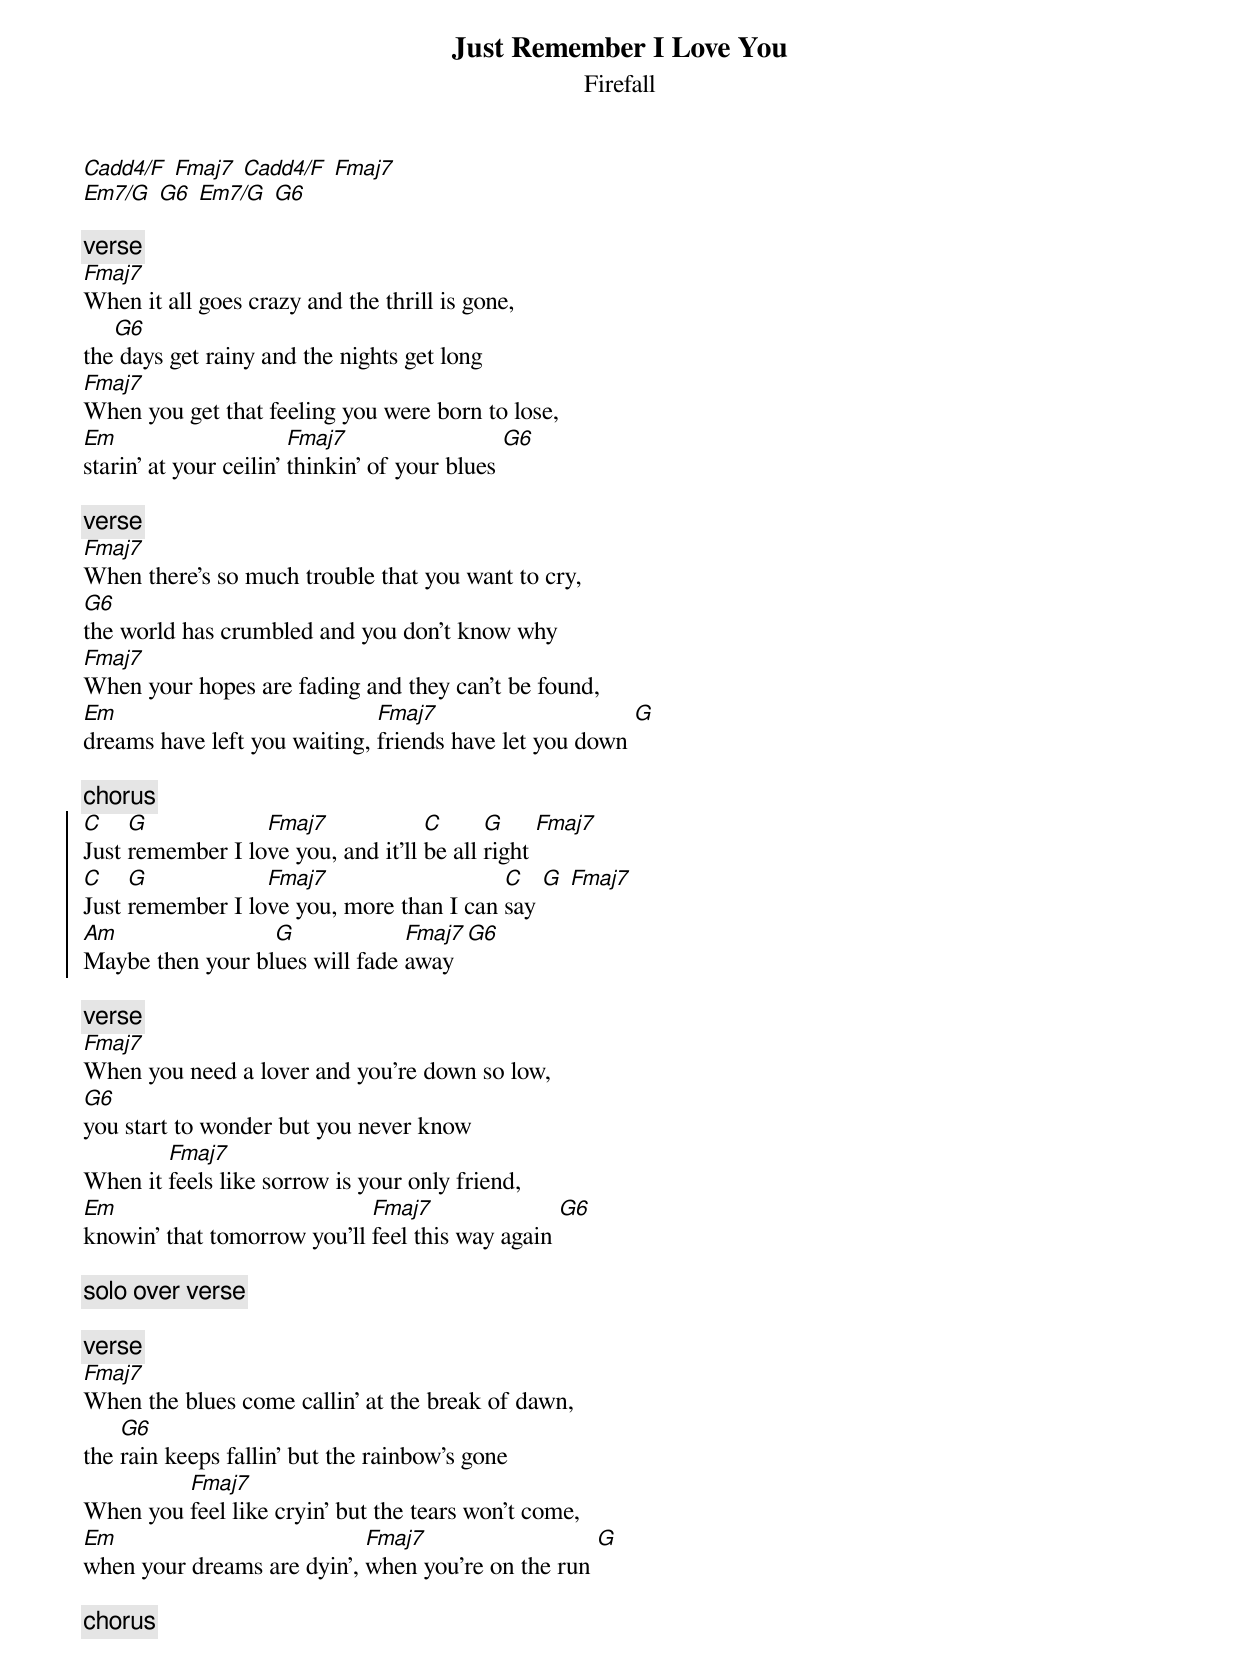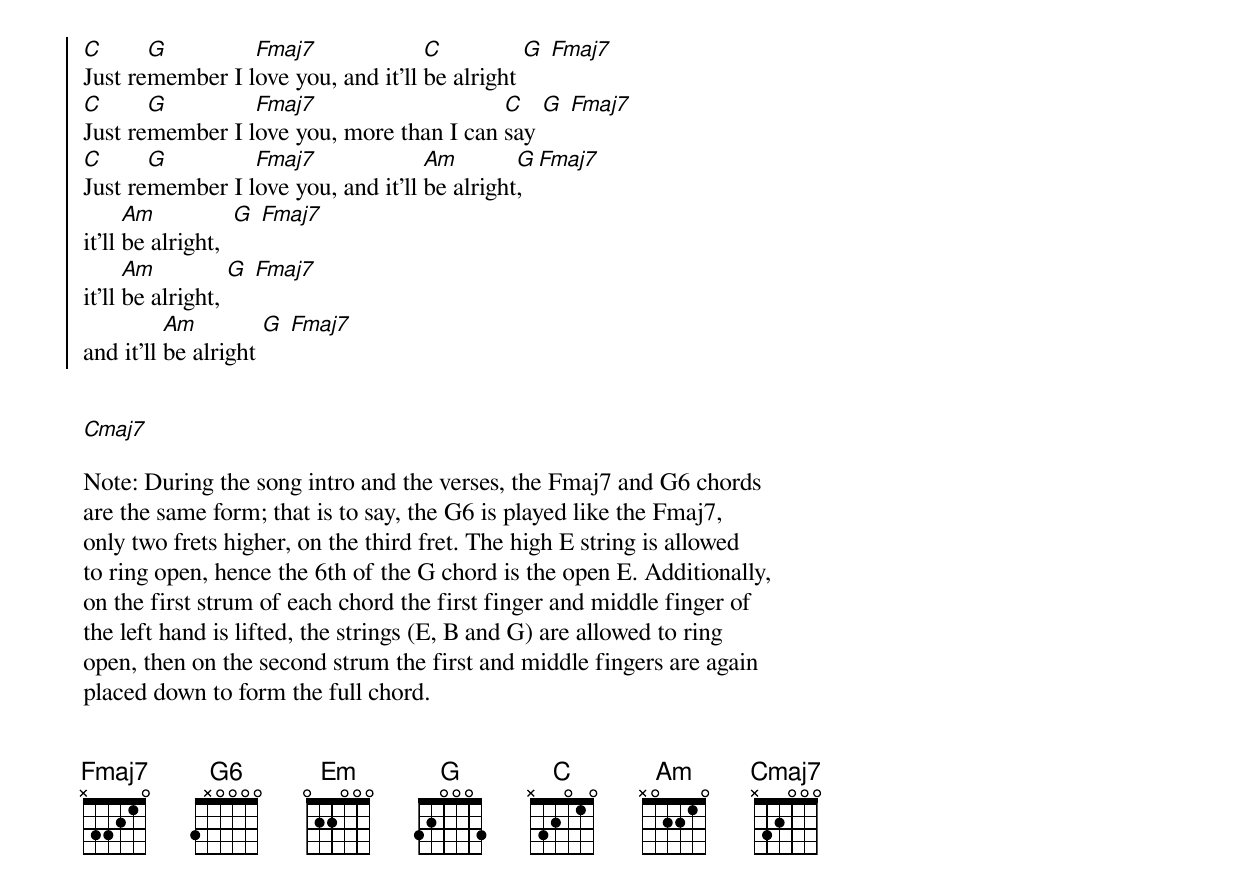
{title: Just Remember I Love You}
{subtitle: Firefall}
{define: Cadd4/F 0 x x 3 0 1 0}
{define: Em7/G 0 x x 5 0 3 0}

[Cadd4/F] [Fmaj7] [Cadd4/F] [Fmaj7]
[Em7/G] [G6] [Em7/G] [G6]

{c:verse}
[Fmaj7]When it all goes crazy and the thrill is gone,
the[G6] days get rainy and the nights get long
[Fmaj7]When you get that feeling you were born to lose,
[Em]starin’ at your ceilin' [Fmaj7]thinkin' of your blues [G6]

{c:verse}
[Fmaj7]When there’s so much trouble that you want to cry,
[G6]the world has crumbled and you don’t know why
[Fmaj7]When your hopes are fading and they can’t be found,
[Em]dreams have left you waiting, [Fmaj7]friends have let you down [G]

{c:chorus}
{soc}
[C]Just [G]remember I lo[Fmaj7]ve you, and it’ll [C]be all [G]right [Fmaj7]
[C]Just [G]remember I lo[Fmaj7]ve you, more than I can [C]say [G] [Fmaj7]
[Am]Maybe then your bl[G]ues will fade [Fmaj7]away [G6]
{eoc}

{c:verse}
[Fmaj7]When you need a lover and you’re down so low,
[G6]you start to wonder but you never know
When it [Fmaj7]feels like sorrow is your only friend,
[Em]knowin’ that tomorrow you’ll [Fmaj7]feel this way again [G6]

{c:solo over verse}

{c:verse}
[Fmaj7]When the blues come callin’ at the break of dawn,
the [G6]rain keeps fallin’ but the rainbow’s gone
When you [Fmaj7]feel like cryin’ but the tears won’t come,
[Em]when your dreams are dyin’, [Fmaj7]when you’re on the run [G]

{c:chorus}
{soc}
[C]Just re[G]member I l[Fmaj7]ove you, and it’ll [C]be alright [G] [Fmaj7]
[C]Just re[G]member I l[Fmaj7]ove you, more than I can [C]say [G] [Fmaj7]
[C]Just re[G]member I l[Fmaj7]ove you, and it’ll [Am]be alright[G], [Fmaj7]
it’ll [Am]be alright,  [G] [Fmaj7]
it’ll [Am]be alright, [G] [Fmaj7]
and it’ll [Am]be alright [G] [Fmaj7]
{eoc}


[Cmaj7]

Note: During the song intro and the verses, the Fmaj7 and G6 chords
are the same form; that is to say, the G6 is played like the Fmaj7,
only two frets higher, on the third fret. The high E string is allowed
to ring open, hence the 6th of the G chord is the open E. Additionally,
on the first strum of each chord the first finger and middle finger of
the left hand is lifted, the strings (E, B and G) are allowed to ring
open, then on the second strum the first and middle fingers are again
placed down to form the full chord.


{define: Fmaj7 0 x x 3 2 1 0}
